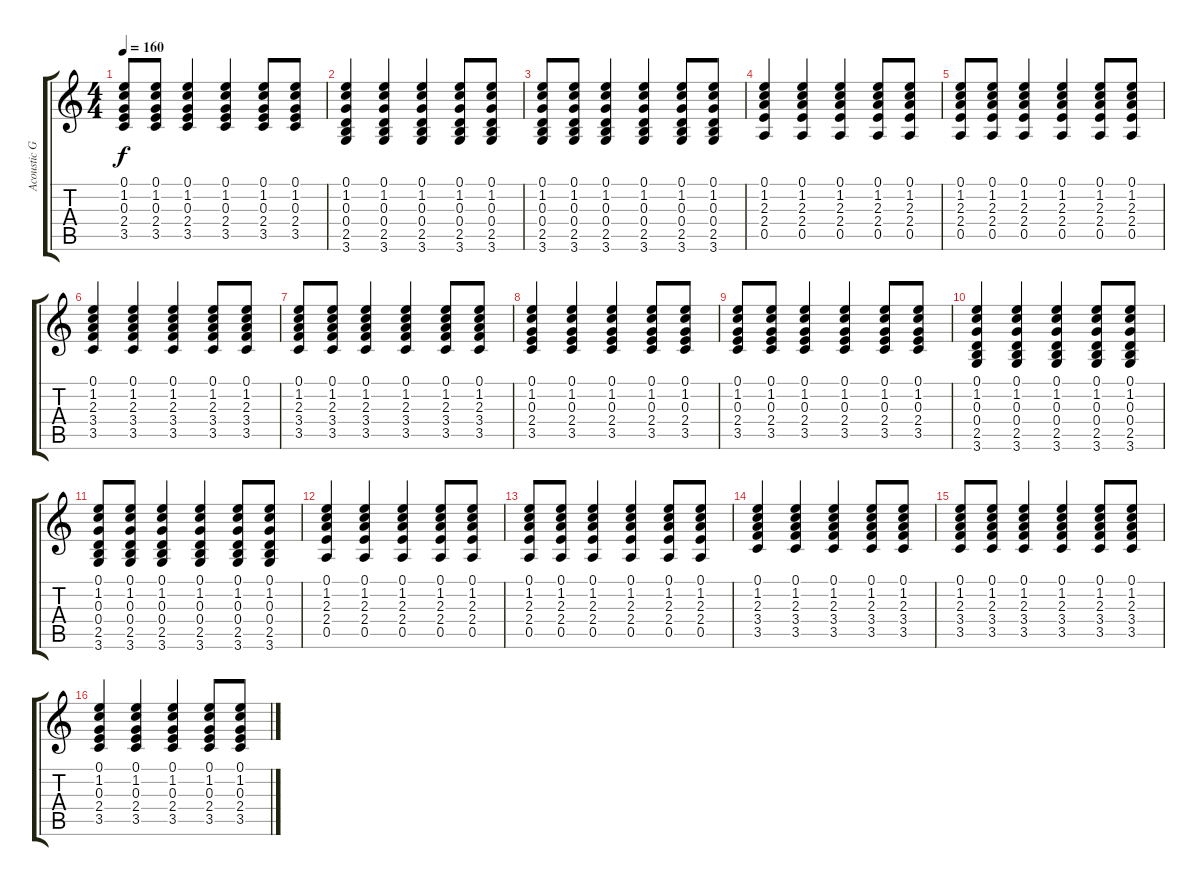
\track ("Acoustic Guitar (Right)" "Acoustic G") {instrument acousticguitarsteel}
\staff {score tabs}
\tuning (E4 B3 G3 D3 A2 E2) {hide}
\ts (4 4)
\tempo 160
\clef g2
\ks c
(0.1 1.2 0.3 2.4 3.5).8{dy f} (0.1 1.2 0.3 2.4 3.5).8 (0.1 1.2 0.3 2.4 3.5).4 (0.1 1.2 0.3 2.4 3.5).4 (0.1 1.2 0.3 2.4 3.5).8 (0.1 1.2 0.3 2.4 3.5).8 |
(0.1 1.2 0.3 0.4 2.5 3.6).4 (0.1 1.2 0.3 0.4 2.5 3.6).4 (0.1 1.2 0.3 0.4 2.5 3.6).4 (0.1 1.2 0.3 0.4 2.5 3.6).8 (0.1 1.2 0.3 0.4 2.5 3.6).8 |
(0.1 1.2 0.3 0.4 2.5 3.6).8 (0.1 1.2 0.3 0.4 2.5 3.6).8 (0.1 1.2 0.3 0.4 2.5 3.6).4 (0.1 1.2 0.3 0.4 2.5 3.6).4 (0.1 1.2 0.3 0.4 2.5 3.6).8 (0.1 1.2 0.3 0.4 2.5 3.6).8 |
(0.1 1.2 2.3 2.4 0.5).4 (0.1 1.2 2.3 2.4 0.5).4 (0.1 1.2 2.3 2.4 0.5).4 (0.1 1.2 2.3 2.4 0.5).8 (0.1 1.2 2.3 2.4 0.5).8 |
(0.1 1.2 2.3 2.4 0.5).8 (0.1 1.2 2.3 2.4 0.5).8 (0.1 1.2 2.3 2.4 0.5).4 (0.1 1.2 2.3 2.4 0.5).4 (0.1 1.2 2.3 2.4 0.5).8 (0.1 1.2 2.3 2.4 0.5).8 |
(0.1 1.2 2.3 3.4 3.5).4 (0.1 1.2 2.3 3.4 3.5).4 (0.1 1.2 2.3 3.4 3.5).4 (0.1 1.2 2.3 3.4 3.5).8 (0.1 1.2 2.3 3.4 3.5).8 |
(0.1 1.2 2.3 3.4 3.5).8 (0.1 1.2 2.3 3.4 3.5).8 (0.1 1.2 2.3 3.4 3.5).4 (0.1 1.2 2.3 3.4 3.5).4 (0.1 1.2 2.3 3.4 3.5).8 (0.1 1.2 2.3 3.4 3.5).8 |
(0.1 1.2 0.3 2.4 3.5).4 (0.1 1.2 0.3 2.4 3.5).4 (0.1 1.2 0.3 2.4 3.5).4 (0.1 1.2 0.3 2.4 3.5).8 (0.1 1.2 0.3 2.4 3.5).8 |
(0.1 1.2 0.3 2.4 3.5).8 (0.1 1.2 0.3 2.4 3.5).8 (0.1 1.2 0.3 2.4 3.5).4 (0.1 1.2 0.3 2.4 3.5).4 (0.1 1.2 0.3 2.4 3.5).8 (0.1 1.2 0.3 2.4 3.5).8 |
(0.1 1.2 0.3 0.4 2.5 3.6).4 (0.1 1.2 0.3 0.4 2.5 3.6).4 (0.1 1.2 0.3 0.4 2.5 3.6).4 (0.1 1.2 0.3 0.4 2.5 3.6).8 (0.1 1.2 0.3 0.4 2.5 3.6).8 |
(0.1 1.2 0.3 0.4 2.5 3.6).8 (0.1 1.2 0.3 0.4 2.5 3.6).8 (0.1 1.2 0.3 0.4 2.5 3.6).4 (0.1 1.2 0.3 0.4 2.5 3.6).4 (0.1 1.2 0.3 0.4 2.5 3.6).8 (0.1 1.2 0.3 0.4 2.5 3.6).8 |
(0.1 1.2 2.3 2.4 0.5).4 (0.1 1.2 2.3 2.4 0.5).4 (0.1 1.2 2.3 2.4 0.5).4 (0.1 1.2 2.3 2.4 0.5).8 (0.1 1.2 2.3 2.4 0.5).8 |
(0.1 1.2 2.3 2.4 0.5).8 (0.1 1.2 2.3 2.4 0.5).8 (0.1 1.2 2.3 2.4 0.5).4 (0.1 1.2 2.3 2.4 0.5).4 (0.1 1.2 2.3 2.4 0.5).8 (0.1 1.2 2.3 2.4 0.5).8 |
(0.1 1.2 2.3 3.4 3.5).4 (0.1 1.2 2.3 3.4 3.5).4 (0.1 1.2 2.3 3.4 3.5).4 (0.1 1.2 2.3 3.4 3.5).8 (0.1 1.2 2.3 3.4 3.5).8 |
(0.1 1.2 2.3 3.4 3.5).8 (0.1 1.2 2.3 3.4 3.5).8 (0.1 1.2 2.3 3.4 3.5).4 (0.1 1.2 2.3 3.4 3.5).4 (0.1 1.2 2.3 3.4 3.5).8 (0.1 1.2 2.3 3.4 3.5).8 |
(0.1 1.2 0.3 2.4 3.5).4 (0.1 1.2 0.3 2.4 3.5).4 (0.1 1.2 0.3 2.4 3.5).4 (0.1 1.2 0.3 2.4 3.5).8 (0.1 1.2 0.3 2.4 3.5).8
